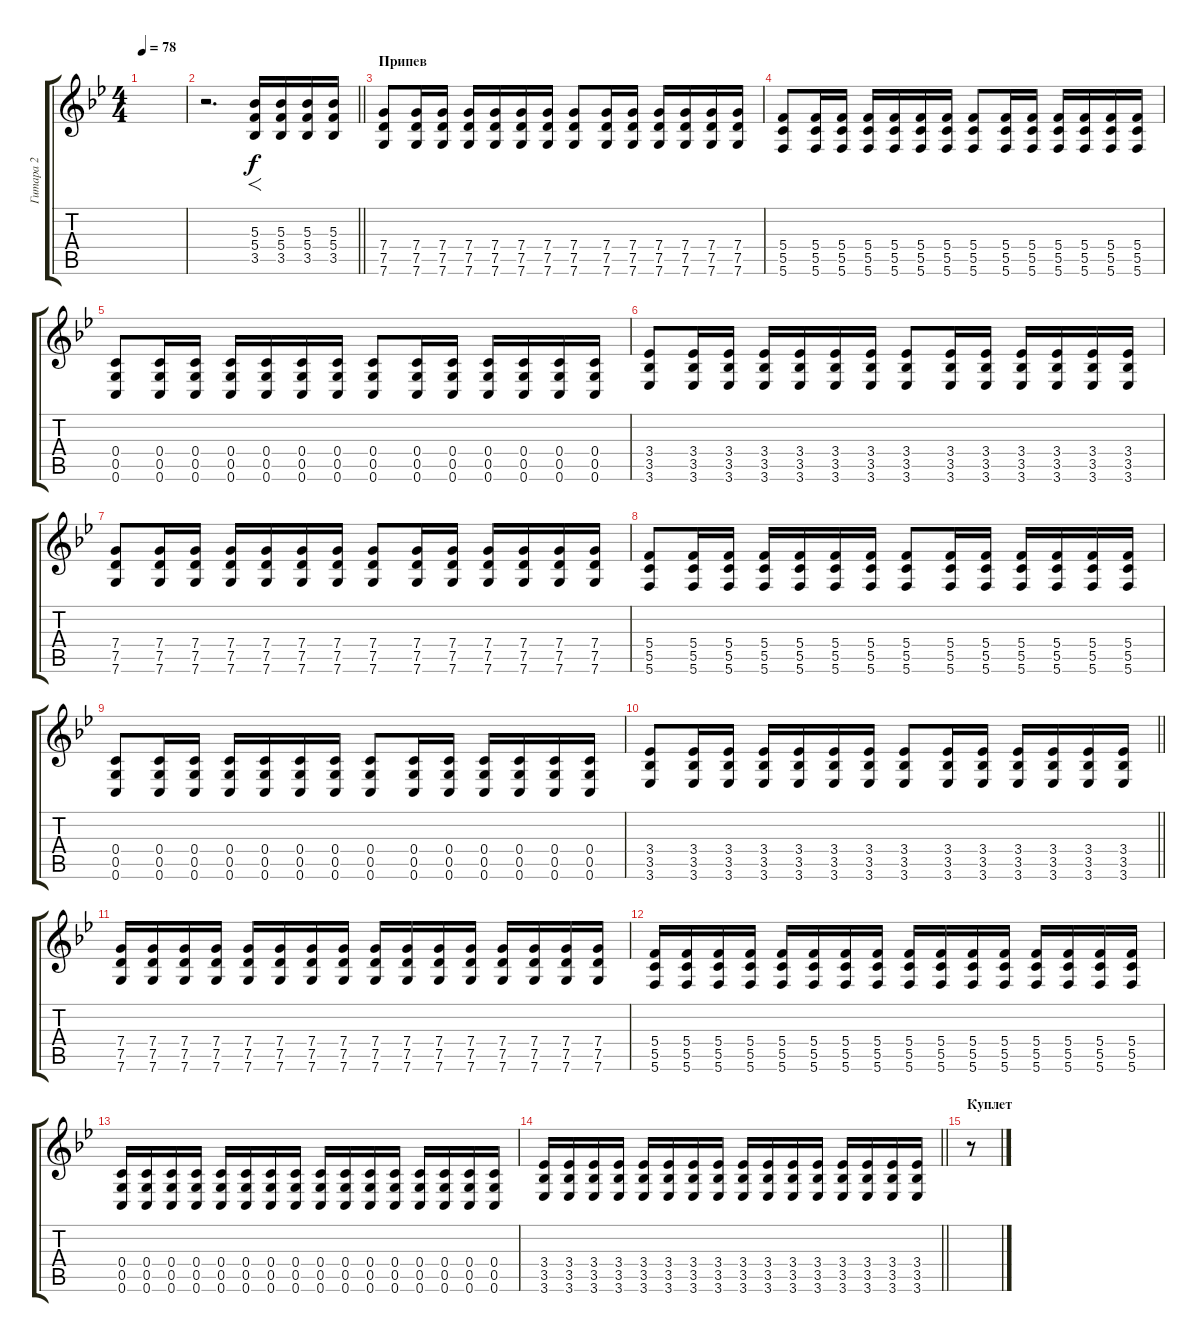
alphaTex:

\track ("Гитара 2" "Гитара 2") {instrument overdrivenguitar}
\staff {score tabs}
\tuning (D4 A3 F3 C3 G2 C2) {hide}
\ts (4 4)
\tempo 78
\clef g2
\ks gminor
|
\barLineRight lightlight
r.2{d} (5.3 5.4 3.5).16{f} (5.3 5.4 3.5).16 (5.3 5.4 3.5).16 (5.3 5.4 3.5).16 |
\section ("" "Припев")
(7.4 7.5 7.6).8 (7.4 7.5 7.6).16 (7.4 7.5 7.6).16 (7.4 7.5 7.6).16 (7.4 7.5 7.6).16 (7.4 7.5 7.6).16 (7.4 7.5 7.6).16 (7.4 7.5 7.6).8 (7.4 7.5 7.6).16 (7.4 7.5 7.6).16 (7.4 7.5 7.6).16 (7.4 7.5 7.6).16 (7.4 7.5 7.6).16 (7.4 7.5 7.6).16 |
(5.4 5.5 5.6).8 (5.4 5.5 5.6).16 (5.4 5.5 5.6).16 (5.4 5.5 5.6).16 (5.4 5.5 5.6).16 (5.4 5.5 5.6).16 (5.4 5.5 5.6).16 (5.4 5.5 5.6).8 (5.4 5.5 5.6).16 (5.4 5.5 5.6).16 (5.4 5.5 5.6).16 (5.4 5.5 5.6).16 (5.4 5.5 5.6).16 (5.4 5.5 5.6).16 |
(0.4 0.5 0.6).8 (0.4 0.5 0.6).16 (0.4 0.5 0.6).16 (0.4 0.5 0.6).16 (0.4 0.5 0.6).16 (0.4 0.5 0.6).16 (0.4 0.5 0.6).16 (0.4 0.5 0.6).8 (0.4 0.5 0.6).16 (0.4 0.5 0.6).16 (0.4 0.5 0.6).16 (0.4 0.5 0.6).16 (0.4 0.5 0.6).16 (0.4 0.5 0.6).16 |
(3.4 3.5 3.6).8 (3.4 3.5 3.6).16 (3.4 3.5 3.6).16 (3.4 3.5 3.6).16 (3.4 3.5 3.6).16 (3.4 3.5 3.6).16 (3.4 3.5 3.6).16 (3.4 3.5 3.6).8 (3.4 3.5 3.6).16 (3.4 3.5 3.6).16 (3.4 3.5 3.6).16 (3.4 3.5 3.6).16 (3.4 3.5 3.6).16 (3.4 3.5 3.6).16 |
(7.4 7.5 7.6).8 (7.4 7.5 7.6).16 (7.4 7.5 7.6).16 (7.4 7.5 7.6).16 (7.4 7.5 7.6).16 (7.4 7.5 7.6).16 (7.4 7.5 7.6).16 (7.4 7.5 7.6).8 (7.4 7.5 7.6).16 (7.4 7.5 7.6).16 (7.4 7.5 7.6).16 (7.4 7.5 7.6).16 (7.4 7.5 7.6).16 (7.4 7.5 7.6).16 |
(5.4 5.5 5.6).8 (5.4 5.5 5.6).16 (5.4 5.5 5.6).16 (5.4 5.5 5.6).16 (5.4 5.5 5.6).16 (5.4 5.5 5.6).16 (5.4 5.5 5.6).16 (5.4 5.5 5.6).8 (5.4 5.5 5.6).16 (5.4 5.5 5.6).16 (5.4 5.5 5.6).16 (5.4 5.5 5.6).16 (5.4 5.5 5.6).16 (5.4 5.5 5.6).16 |
(0.4 0.5 0.6).8 (0.4 0.5 0.6).16 (0.4 0.5 0.6).16 (0.4 0.5 0.6).16 (0.4 0.5 0.6).16 (0.4 0.5 0.6).16 (0.4 0.5 0.6).16 (0.4 0.5 0.6).8 (0.4 0.5 0.6).16 (0.4 0.5 0.6).16 (0.4 0.5 0.6).16 (0.4 0.5 0.6).16 (0.4 0.5 0.6).16 (0.4 0.5 0.6).16 |
\barLineRight lightlight
(3.4 3.5 3.6).8 (3.4 3.5 3.6).16 (3.4 3.5 3.6).16 (3.4 3.5 3.6).16 (3.4 3.5 3.6).16 (3.4 3.5 3.6).16 (3.4 3.5 3.6).16 (3.4 3.5 3.6).8 (3.4 3.5 3.6).16 (3.4 3.5 3.6).16 (3.4 3.5 3.6).16 (3.4 3.5 3.6).16 (3.4 3.5 3.6).16 (3.4 3.5 3.6).16 |
(7.4 7.5 7.6).16 (7.4 7.5 7.6).16 (7.4 7.5 7.6).16 (7.4 7.5 7.6).16 (7.4 7.5 7.6).16 (7.4 7.5 7.6).16 (7.4 7.5 7.6).16 (7.4 7.5 7.6).16 (7.4 7.5 7.6).16 (7.4 7.5 7.6).16 (7.4 7.5 7.6).16 (7.4 7.5 7.6).16 (7.4 7.5 7.6).16 (7.4 7.5 7.6).16 (7.4 7.5 7.6).16 (7.4 7.5 7.6).16 |
(5.4 5.5 5.6).16 (5.4 5.5 5.6).16 (5.4 5.5 5.6).16 (5.4 5.5 5.6).16 (5.4 5.5 5.6).16 (5.4 5.5 5.6).16 (5.4 5.5 5.6).16 (5.4 5.5 5.6).16 (5.4 5.5 5.6).16 (5.4 5.5 5.6).16 (5.4 5.5 5.6).16 (5.4 5.5 5.6).16 (5.4 5.5 5.6).16 (5.4 5.5 5.6).16 (5.4 5.5 5.6).16 (5.4 5.5 5.6).16 |
(0.4 0.5 0.6).16 (0.4 0.5 0.6).16 (0.4 0.5 0.6).16 (0.4 0.5 0.6).16 (0.4 0.5 0.6).16 (0.4 0.5 0.6).16 (0.4 0.5 0.6).16 (0.4 0.5 0.6).16 (0.4 0.5 0.6).16 (0.4 0.5 0.6).16 (0.4 0.5 0.6).16 (0.4 0.5 0.6).16 (0.4 0.5 0.6).16 (0.4 0.5 0.6).16 (0.4 0.5 0.6).16 (0.4 0.5 0.6).16 |
\barLineRight lightlight
(3.4 3.5 3.6).16 (3.4 3.5 3.6).16 (3.4 3.5 3.6).16 (3.4 3.5 3.6).16 (3.4 3.5 3.6).16 (3.4 3.5 3.6).16 (3.4 3.5 3.6).16 (3.4 3.5 3.6).16 (3.4 3.5 3.6).16 (3.4 3.5 3.6).16 (3.4 3.5 3.6).16 (3.4 3.5 3.6).16 (3.4 3.5 3.6).16 (3.4 3.5 3.6).16 (3.4 3.5 3.6).16 (3.4 3.5 3.6).16 |
\section ("" "Куплет")
r.8
